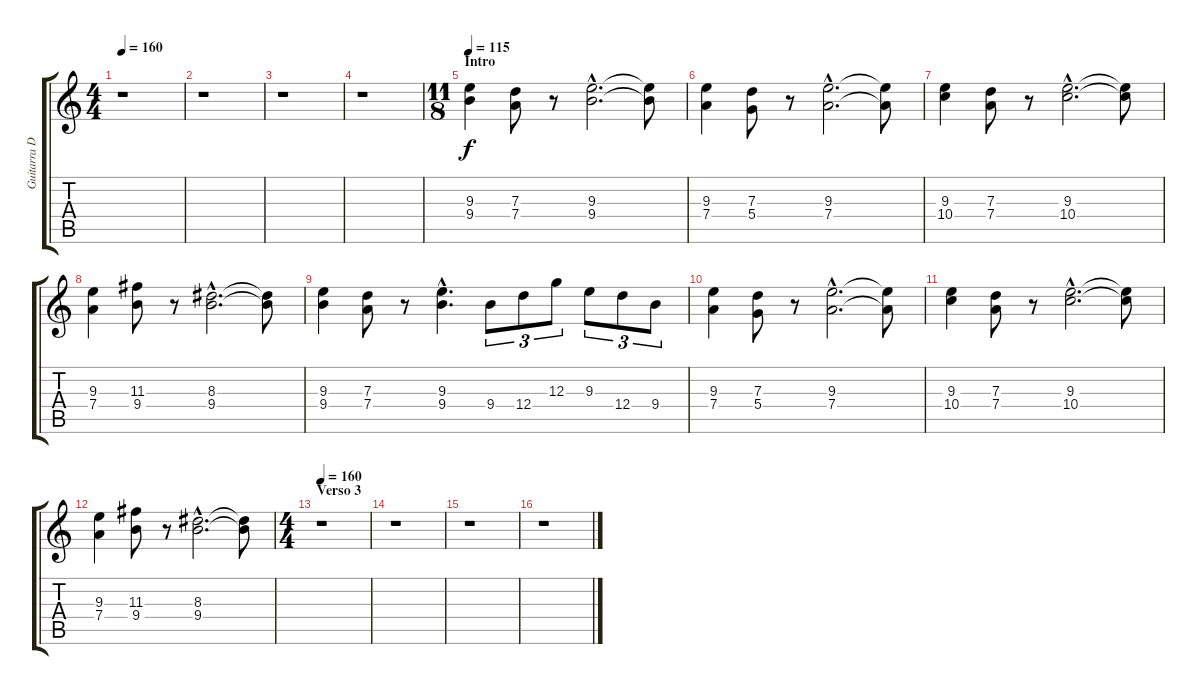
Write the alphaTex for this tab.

\track ("Guitarra Dist." "Guitarra D") {instrument overdrivenguitar}
\staff {score tabs}
\tuning (E4 B3 G3 D3 A2 E2) {hide}
\ts (4 4)
\tempo 160
\clef g2
\ks c
r.1{dy f} |
r.1 |
r.1 |
r.1 |
\ts (11 8)
\section ("" "Intro")
\tempo 115
(9.3 9.4).4 (7.3 7.4).8 r.8 (9.3{hac} 9.4{hac}).2{d} (9.3{t} 9.4{t}).8 |
(9.3 7.4).4 (7.3 5.4).8 r.8 (9.3{hac} 7.4{hac}).2{d} (9.3{t} 7.4{t}).8 |
(9.3 10.4).4 (7.3 7.4).8 r.8 (9.3{hac} 10.4{hac}).2{d} (9.3{t} 10.4{t}).8 |
(9.3 7.4).4 (11.3 9.4).8 r.8 (8.3{hac} 9.4{hac}).2{d} (8.3{t} 9.4{t}).8 |
(9.3 9.4).4 (7.3 7.4).8 r.8 (9.3{hac} 9.4{hac}).4{d} 9.4.8{tu (3 2)} 12.4.8{tu (3 2)} 12.3.8{tu (3 2)} 9.3.8{tu (3 2)} 12.4.8{tu (3 2)} 9.4.8{tu (3 2)} |
(9.3 7.4).4 (7.3 5.4).8 r.8 (9.3{hac} 7.4{hac}).2{d} (9.3{t} 7.4{t}).8 |
(9.3 10.4).4 (7.3 7.4).8 r.8 (9.3{hac} 10.4{hac}).2{d} (9.3{t} 10.4{t}).8 |
(9.3 7.4).4 (11.3 9.4).8 r.8 (8.3{hac} 9.4{hac}).2{d} (8.3{t} 9.4{t}).8 |
\ts (4 4)
\section ("" "Verso 3")
\tempo 160
r.1 |
r.1 |
r.1 |
r.1
